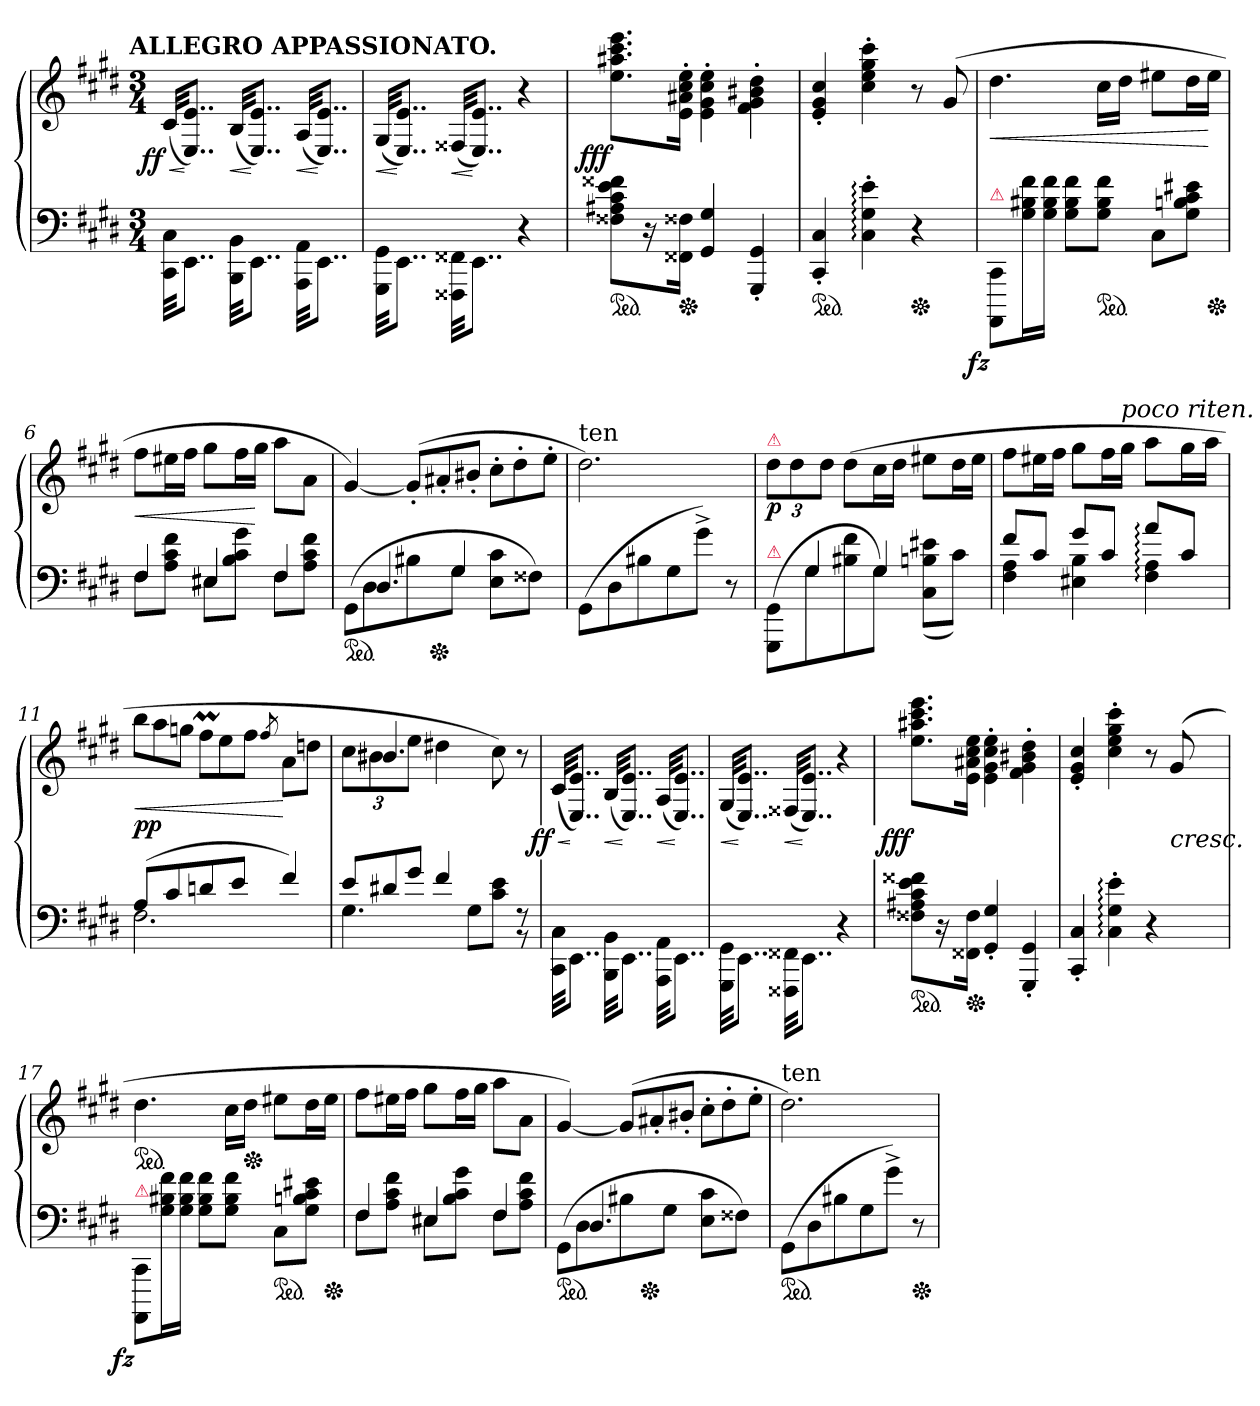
**kern	**kern	**dynam
*part1	*part1	*part1
*staff2	*staff1	*staff1/2
*clefF4	*clefG2	*
*k[f#c#g#d#]	*k[f#c#g#d#]	*
*c#:	*c#:	*
!!LO:TX:omd:t=ALLEGRO APPASSIONATO.
*M3/4	*M3/4	*
*MM132	*MM132	*
=1	=1	=1
!	!	!LO:DY:n=1:rj
32CC# 32C#KKL	(>32c#KKL	< ff
8..EE\J	8..E/ 8..e/J)	[
32BBB 32BBKKL	(>32BKKL	<
8..EE\J	8..E/ 8..e/J)	[
32AAA 32AAKKL	(>32AKKL	<
8..EE\J	8..E/ 8..e/J)	[
=2	=2	=2
32GGG#\ 32GG#\KKL	(>32G#/KKL	<
8..EE\J	8..E/ 8..e/J)	[
32FFF##X\ 32FF##X\KKL	(>32F##X/KKL	<
8..EE\J	8..E/ 8..e/J)	[
4r	4r	.
=3	=3	=3
!LO:TX:b:color=crimson:t=⚠	!	!
!	!	!LO:DY:rj
*ped	*	*
8F##X 8A#X 8c# 8e 8f##XL	8.ee 8.aa#X 8.ccc# 8.eeeL	fff
16r	.	.
*Xped	*	*
16FF##X 16F##XJk	16e'> 16a#X'> 16cc#'> 16ee'>Jk	.
4GG#/ 4G#/	4e'>\ 4g#'>\ 4cc#'>\ 4ee'>\	.
4GGG#' 4GG#'	4f#'>\ 4g#'>\ 4b#X'>\ 4dd#'>\	.
=4	=4	=4
*ped	*	*
4CC#' 4C#'	4e'</ 4g#'</ 4cc#'</	.
4C#:' 4G#:' 4e:'	4cc#'> 4ee'> 4gg#'> 4ccc#'>	.
*Xped	*	*
4r	8r	.
.	(>8g#	.
=5	=5	=5
!LO:TX:a:color=crimson:t=⚠	!	!
!	!	!LO:DY:n=1:b=2:rj
8AAAA/ 8CC#/L	4.dd#	< fz
16G#\ 16B#X\ 16f#\L	.	.
16G#\ 16B#\ 16f#\JJ	.	.
8G# 8B# 8f#L	.	.
*ped	*	*
8G# 8B# 8f#J	16cc#LL	.
.	16dd#JJ	.
8C#L	8ee#XL	.
8G# 8Bn 8c# 8e#XJ	16dd#L	.
*Xped	*	*
.	16ee#JJ	[
=6	=6	=6
*^	*	*
4F#	8F#L	8ff#L	<
.	8A 8c# 8f#J	16ee#XL	.
.	.	16ff#JJ	.
4E#X	8E#XL	8gg#L	.
.	8B 8c# 8g#J	16ff#L	.
.	.	16gg#JJ	[
4F#	8F#L	8aaL	.
.	8A 8c# 8f#J	8aJ	.
=7	=7	=7	=7
*ped	*	*	*
8ryy	(>8GG#L	[4g#/)	.
!LO:N:vis=4.	!	!	!
4D#	8D#	.	.
*	*	*Xtuplet	*
.	8B#X	(>12g#'/L]	.
*Xped	*	*	*
.	.	12a#X'	.
4G#	8G#J	.	.
.	.	12b#X'J	.
.	8E 8c#L	12cc#'\L	.
.	.	12dd#'	.
8ryy	8F##XJ)	.	.
.	.	12ee'J	.
*v	*v	*	*
=8	=8	=8
!	!LO:TX:a:t=ten	!
(>8GG#L	2.dd#)	.
8D#	.	.
8B#X	.	.
8G#	.	.
8g#^<\J)	.	.
8r	.	.
=9	=9	=9
*^	*	*
*	*	*tuplet	*
!	!	!LO:TX:a:color=crimson:t=⚠	!
!LO:TX:a:color=crimson:t=⚠	!	!	!
8ryy	(>8GGG#/ 8GG#/L	12dd#L	p
.	.	12dd#	.
4G#	8G#\	.	.
.	.	12dd#J	.
.	8B#X\ 8f#\	(>8dd#L	.
4G#	8G#\J)	16cc#L	.
.	.	16dd#JJ	.
.	(>8C# 8Bn 8e#XL	8ee#XL	.
8ryy	8c#J)	16dd#L	.
.	.	16ee#JJ	.
=10	=10	=10	=10
8f#L	4F# 4A	8ff#L	.
8c#J	.	16ee#XL	.
.	.	16ff#JJ	.
8g#L	4E#X 4B	8gg#L	.
8c#J	.	16ff#L	.
!	!	!LO:TX:a:i:t=poco riten.	!
.	.	16gg#JJ	.
8a:L	4F#: 4A:	8aaL	.
8c#J	.	16gg#L	.
.	.	16aaJJ	.
=11	=11	=11	=11
*	*	*Xtuplet	*
!	!	!	!LO:HP:b
(<8AL	2.F#	12bbL	< pp
.	.	12aa	.
8c#	.	.	.
.	.	12ggnJ	.
8dn	.	12ff#mL	.
.	.	12ee	.
8eJ	.	.	.
.	.	12ff#J	.
.	.	8qff#/	.
4f#)	.	8aL	[
.	.	8ddnJ	.
=12	=12	=12	=12
*	*	*^	*
*Xtuplet	*	*	*tuplet	*
12eL	4.G#	12ryy	12cc#L	.
12d#X	.	6.b#X	12b#X	.
12g#J	.	.	12eeJ	.
4f#	.	.	4dd#X	.
.	.	6ryy	.	.
.	8G#L	.	.	.
8ryy	8c# 8eJ	4ryy	8cc#)	.
8r	8r	.	8r	.
=13	=13	=13	=13	=13
!	!	!	!	!LO:DY:n=1:rj
*v	*v	*	*	*
*	*v	*v	*
32CC# 32C#KKL	(>32c#KKL	< ff
8..EE\J	8..E/ 8..e/J)	[
32BBB 32BBKKL	(>32BKKL	<
8..EE\J	8..E/ 8..e/J)	[
32AAA 32AAKKL	(>32AKKL	<
8..EE\J	8..E/ 8..e/J)	[
=14	=14	=14
32GGG#\ 32GG#\KKL	(>32G#/KKL	<
8..EE\J	8..E/ 8..e/J)	[
32FFF##X\ 32FF##X\KKL	(>32F##X/KKL	<
8..EE\J	8..E/ 8..e/J)	[
4r	4r	.
=15	=15	=15
!	!	!LO:DY:rj
*ped	*	*
8F##X 8A#X 8c# 8e 8f##XL	8.ee 8.aa#X 8.ccc# 8.eeeL	fff
16r	.	.
*Xped	*	*
16FF##X 16F##Jk	16e 16a#X 16cc# 16eeJk	.
4GG#'/ 4G#'/	4e'>\ 4g#'>\ 4cc#'>\ 4ee'>\	.
4GGG#' 4GG#'	4f#'>\ 4g#'>\ 4b#X'>\ 4dd#'>\	.
=16	=16	=16
4CC#' 4C#'	4e'< 4g#'< 4cc#'<	.
4C#:' 4G#:' 4e:'	4cc#'> 4ee'> 4gg#'> 4ccc#'>	.
4r	8r	.
.	(>8g#/	<
=17	=17	=17
!LO:TX:a:color=crimson:t=⚠	!	!
!	!	!LO:DY:b=2:rj
*	*ped	*
8AAAA/ 8CC#/L	4.dd#	fz
16G#\ 16B#X\ 16f#\L	.	.
16G#\ 16B#\ 16f#\JJ	.	.
8G# 8B# 8f#L	.	.
8G# 8B# 8f#J	16cc#LL	.
*	*Xped	*
.	16dd#JJ	.
*ped	*	*
8C#L	8ee#XL	.
8G# 8Bn 8c# 8e#XJ	16dd#L	.
*Xped	*	*
.	16ee#JJ	.
=18	=18	=18
*^	*	*
4F#	8F#L	8ff#L	.
.	8A 8c# 8f#J	16ee#XL	.
.	.	16ff#JJ	.
4E#X	8E#XL	8gg#L	.
.	8B 8c# 8g#J	16ff#L	.
.	.	16gg#JJ	.
4F#	8F#L	8aaL	.
.	8A 8c# 8f#J	8aJ	[
=19	=19	=19	=19
*ped	*	*	*
8ryy	(>8GG#L	[4g#/)	.
4.D#	8D#	.	.
*	*	*Xtuplet	*
.	8B#X	(>12g#/L]	.
*Xped	*	*	*
.	.	12a#X'	.
.	8G#J	.	.
.	.	12b#X'J	.
4ryy	8E 8c#L	12cc#'\L	.
.	.	12dd#'	.
.	8F##XJ)	.	.
.	.	12ee'J	.
*v	*v	*	*
=20	=20	=20
!	!LO:TX:a:t=ten	!
*ped	*	*
(>8GG#L	2.dd#)	.
8D#	.	.
8B#X	.	.
8G#	.	.
8g#^<\J)	.	.
*Xped	*	*
8r	.	.
=	=	=
*-	*-	*-
